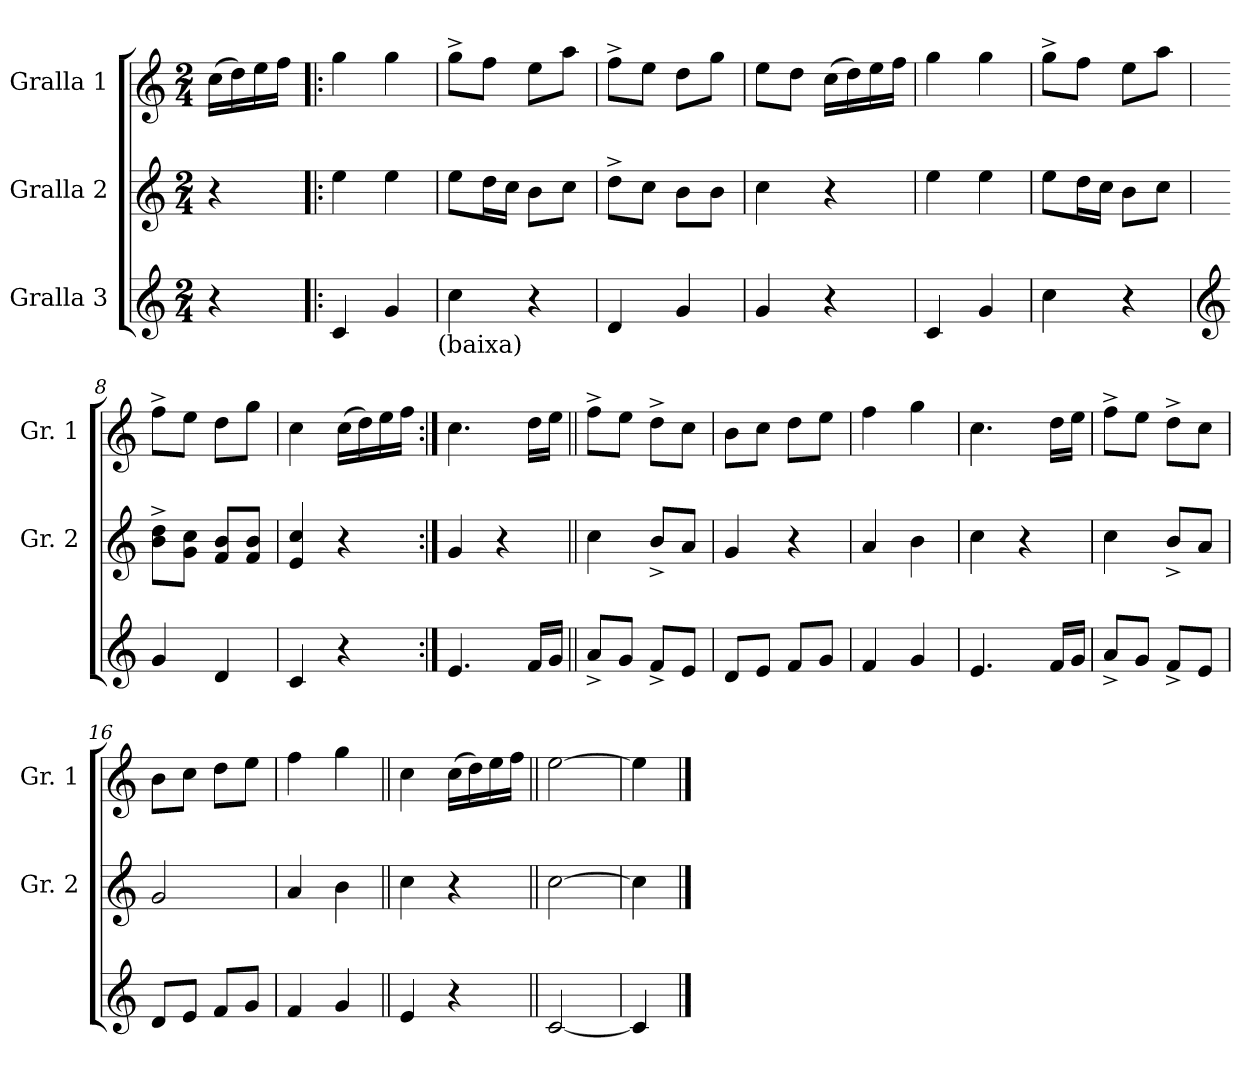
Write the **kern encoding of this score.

**kern	**kern	**kern
*part3	*part2	*part1
*staff3	*staff2	*staff1
*I"Gralla 3	*I"Gralla 2	*I"Gralla 1
*	*I'Gr. 2	*I'Gr. 1
*clefG2	*clefG2	*clefG2
*k[]	*k[]	*k[]
*M2/4	*M2/4	*M2/4
*MM80	*MM80	*MM80
=1	=1	=1
4r	4r	(>16cc\LL
.	.	16dd\)
.	.	16ee\
.	.	16ff\JJ
=2!|:	=2!|:	=2!|:
4c/	4ee\	4gg\
4g/	4ee\	4gg\
!LO:TX:b:t=(baixa)	!	!
=3	=3	=3
4cc\	8ee\L	8gg^\L
.	16dd\L	8ff\J
.	16cc\JJ	.
4r	8b\L	8ee\L
.	8cc\J	8aa\J
=4	=4	=4
4d/	8dd^\L	8ff^\L
.	8cc\J	8ee\J
4g/	8b\L	8dd\L
.	8b\J	8gg\J
=5	=5	=5
4g/	4cc\	8ee\L
.	.	8dd\J
4r	4r	(>16cc\LL
.	.	16dd\)
.	.	16ee\
.	.	16ff\JJ
=6	=6	=6
4c/	4ee\	4gg\
4g/	4ee\	4gg\
=7	=7	=7
4cc\	8ee\L	8gg^\L
.	16dd\L	8ff\J
.	16cc\JJ	.
4r	8b\L	8ee\L
.	8cc\J	8aa\J
!!LO:LB:g=z
=8	=8	=8
*clefG2	*	*
4g/	8b\^ 8dd\^L	8ff^\L
.	8g\ 8cc\J	8ee\J
4d/	8f/ 8b/L	8dd\L
.	8f/ 8b/J	8gg\J
=9	=9	=9
4c/	4e/ 4cc/	4cc\
4r	4r	(>16cc\LL
.	.	16dd\)
.	.	16ee\
.	.	16ff\JJ
=10:|!	=10:|!	=10:|!
4.e/	4g/	4.cc\
.	4r	.
16f/LL	.	16dd\LL
16g/JJ	.	16ee\JJ
=11||	=11||	=11||
8a^/L	4cc\	8ff^\L
8g/J	.	8ee\J
8f^/L	8b^/L	8dd^\L
8e/J	8a/J	8cc\J
=12	=12	=12
8d/L	4g/	8b\L
8e/J	.	8cc\J
8f/L	4r	8dd\L
8g/J	.	8ee\J
=13	=13	=13
4f/	4a/	4ff\
4g/	4b\	4gg\
=14	=14	=14
4.e/	4cc\	4.cc\
.	4r	.
16f/LL	.	16dd\LL
16g/JJ	.	16ee\JJ
!!LO:LB:g=z
=15	=15	=15
8a^/L	4cc\	8ff^\L
8g/J	.	8ee\J
8f^/L	8b^/L	8dd^\L
8e/J	8a/J	8cc\J
=16	=16	=16
8d/L	2g/	8b\L
8e/J	.	8cc\J
8f/L	.	8dd\L
8g/J	.	8ee\J
=17	=17	=17
4f/	4a/	4ff\
4g/	4b\	4gg\
=18||	=18||	=18||
4e/	4cc\	4cc\
4r	4r	(>16cc\LL
.	.	16dd\)
.	.	16ee\
.	.	16ff\JJ
=19||	=19||	=19||
[2c/	[2cc\	[2ee\
=20	=20	=20
4c/]	4cc\]	4ee\]
==	==	==
*-	*-	*-
